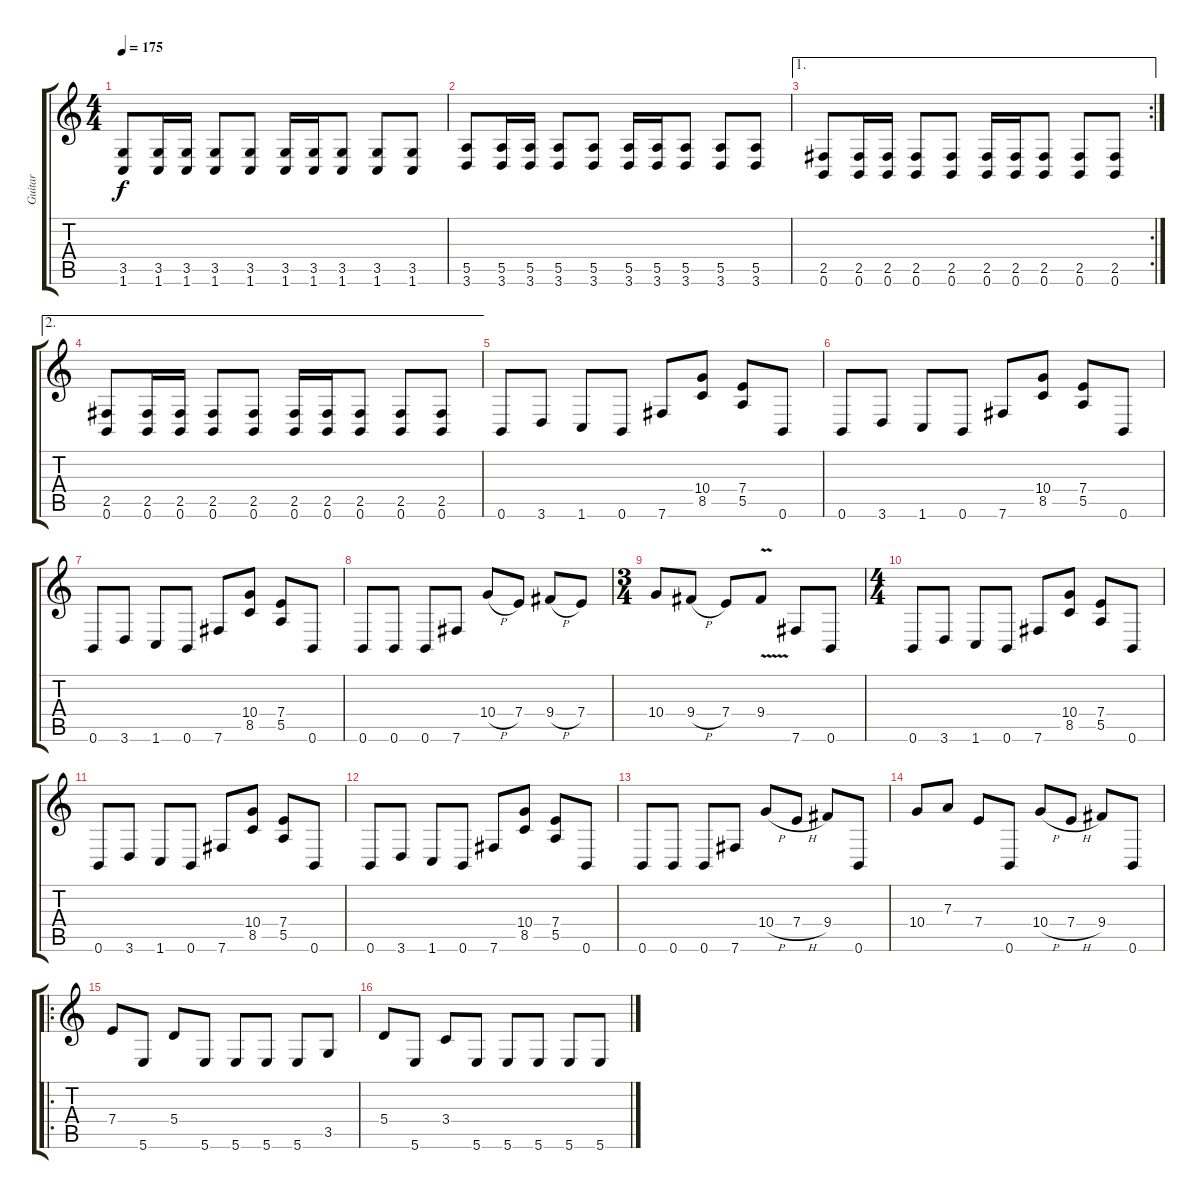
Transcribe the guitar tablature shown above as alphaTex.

\track ("Guitar" "Guitar") {instrument distortionguitar}
\staff {score tabs}
\tuning (B3 Gb3 D3 A2 E2 B1) {hide}
\ts (4 4)
\tempo 175
\clef g2
\ks c
(3.5 1.6).8{dy f} (3.5 1.6).16 (3.5 1.6).16 (3.5 1.6).8 (3.5 1.6).8 (3.5 1.6).16 (3.5 1.6).16 (3.5 1.6).8 (3.5 1.6).8 (3.5 1.6).8 |
(5.5 3.6).8 (5.5 3.6).16 (5.5 3.6).16 (5.5 3.6).8 (5.5 3.6).8 (5.5 3.6).16 (5.5 3.6).16 (5.5 3.6).8 (5.5 3.6).8 (5.5 3.6).8 |
\ae 1
\rc 2
(2.5 0.6).8 (2.5 0.6).16 (2.5 0.6).16 (2.5 0.6).8 (2.5 0.6).8 (2.5 0.6).16 (2.5 0.6).16 (2.5 0.6).8 (2.5 0.6).8 (2.5 0.6).8 |
\ae 2
(2.5 0.6).8 (2.5 0.6).16 (2.5 0.6).16 (2.5 0.6).8 (2.5 0.6).8 (2.5 0.6).16 (2.5 0.6).16 (2.5 0.6).8 (2.5 0.6).8 (2.5 0.6).8 |
0.6.8 3.6.8 1.6.8 0.6.8 7.6.8 (10.4 8.5).8 (7.4 5.5).8 0.6.8 |
0.6.8 3.6.8 1.6.8 0.6.8 7.6.8 (10.4 8.5).8 (7.4 5.5).8 0.6.8 |
0.6.8 3.6.8 1.6.8 0.6.8 7.6.8 (10.4 8.5).8 (7.4 5.5).8 0.6.8 |
0.6.8 0.6.8 0.6.8 7.6.8 10.4{h}.8 7.4.8 9.4{h}.8 7.4.8 |
\ts (3 4)
10.4.8 9.4{h}.8 7.4.8 9.4{v}.8 7.6.8 0.6.8 |
\ts (4 4)
0.6.8 3.6.8 1.6.8 0.6.8 7.6.8 (10.4 8.5).8 (7.4 5.5).8 0.6.8 |
0.6.8 3.6.8 1.6.8 0.6.8 7.6.8 (10.4 8.5).8 (7.4 5.5).8 0.6.8 |
0.6.8 3.6.8 1.6.8 0.6.8 7.6.8 (10.4 8.5).8 (7.4 5.5).8 0.6.8 |
0.6.8 0.6.8 0.6.8 7.6.8 10.4{h}.8 7.4{h}.8 9.4.8 0.6.8 |
10.4.8 7.3.8 7.4.8 0.6.8 10.4{h}.8 7.4{h}.8 9.4.8 0.6.8 |
\ro
7.4.8 5.6.8 5.4.8 5.6.8 5.6.8 5.6.8 5.6.8 3.5.8 |
5.4.8 5.6.8 3.4.8 5.6.8 5.6.8 5.6.8 5.6.8 5.6.8
